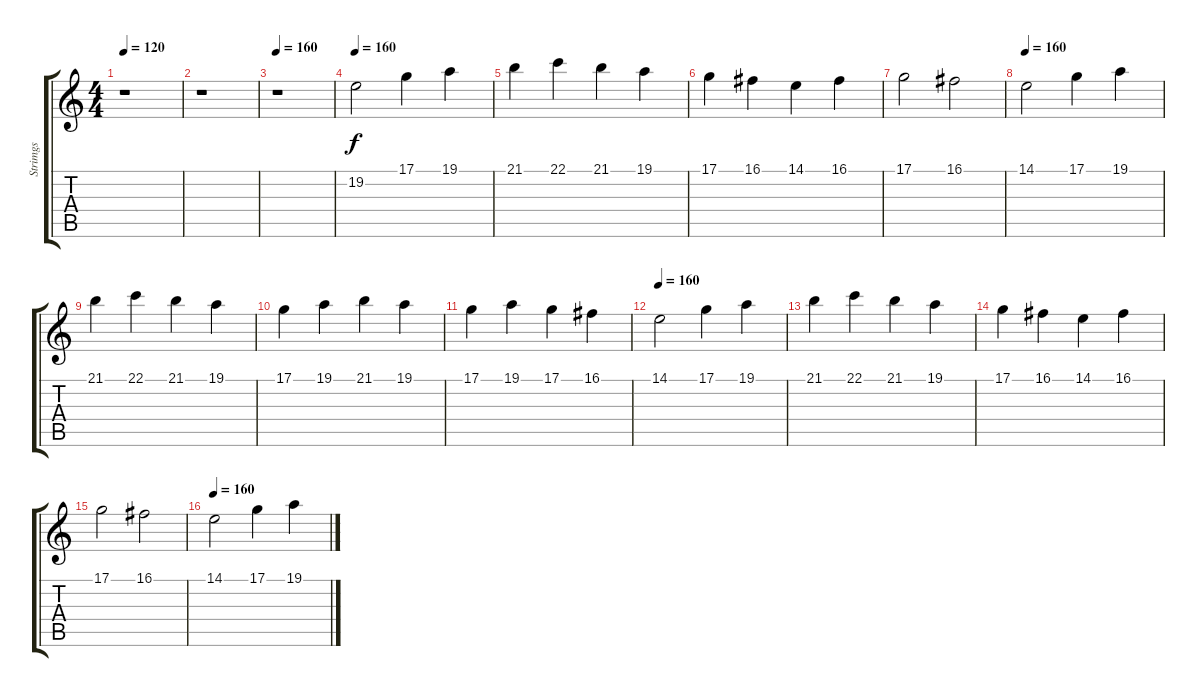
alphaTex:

\track ("Strimgs" "Strimgs") {instrument stringensemble1}
\staff {score tabs}
\tuning (D4 A3 F3 C3 G2 D2) {hide}
\ts (4 4)
\tempo 120
\clef g2
\ks c
r.1{dy f} |
r.1 |
\tempo 160
r.1 |
\tempo 160
19.2.2 17.1.4 19.1.4 |
21.1.4 22.1.4 21.1.4 19.1.4 |
17.1.4 16.1.4 14.1.4 16.1.4 |
17.1.2 16.1.2 |
\tempo 160
14.1.2 17.1.4 19.1.4 |
21.1.4 22.1.4 21.1.4 19.1.4 |
17.1.4 19.1.4 21.1.4 19.1.4 |
17.1.4 19.1.4 17.1.4 16.1.4 |
\tempo 160
14.1.2 17.1.4 19.1.4 |
21.1.4 22.1.4 21.1.4 19.1.4 |
17.1.4 16.1.4 14.1.4 16.1.4 |
17.1.2 16.1.2 |
\tempo 160
14.1.2 17.1.4 19.1.4
